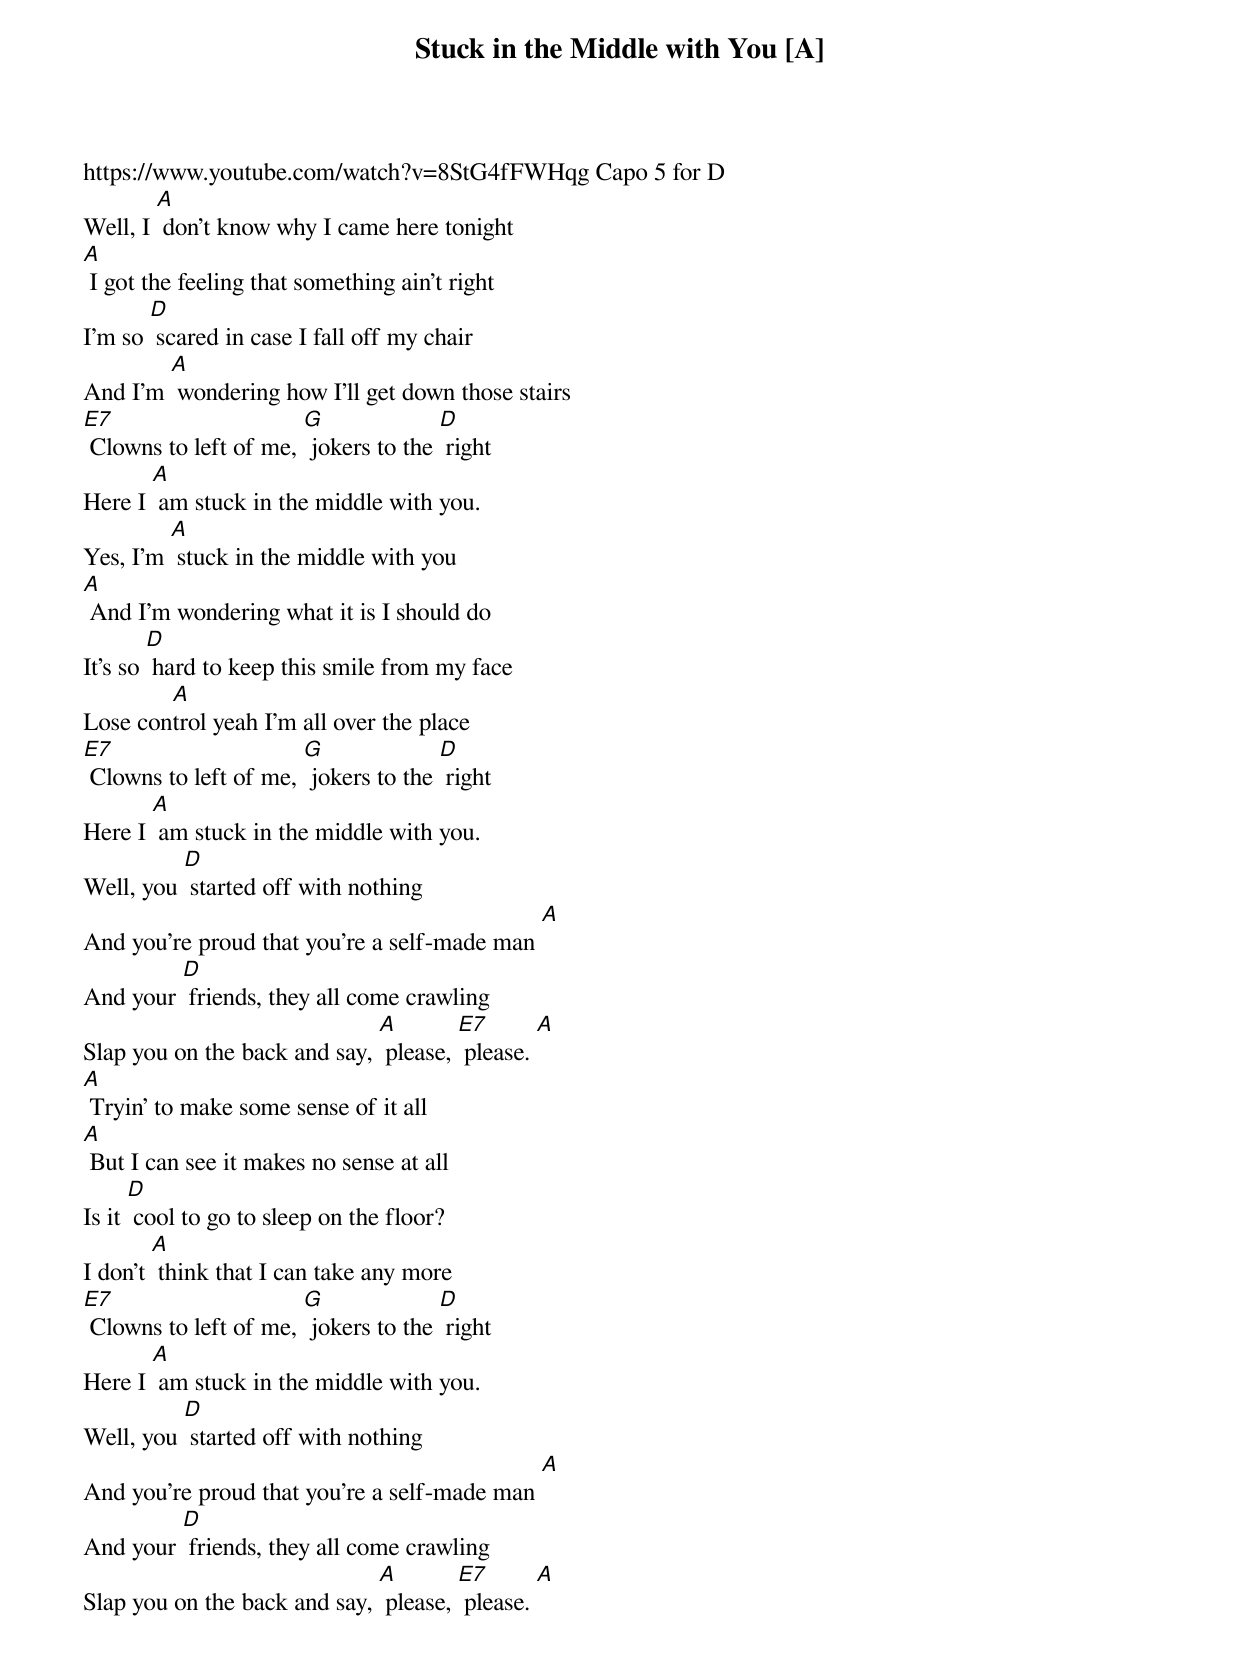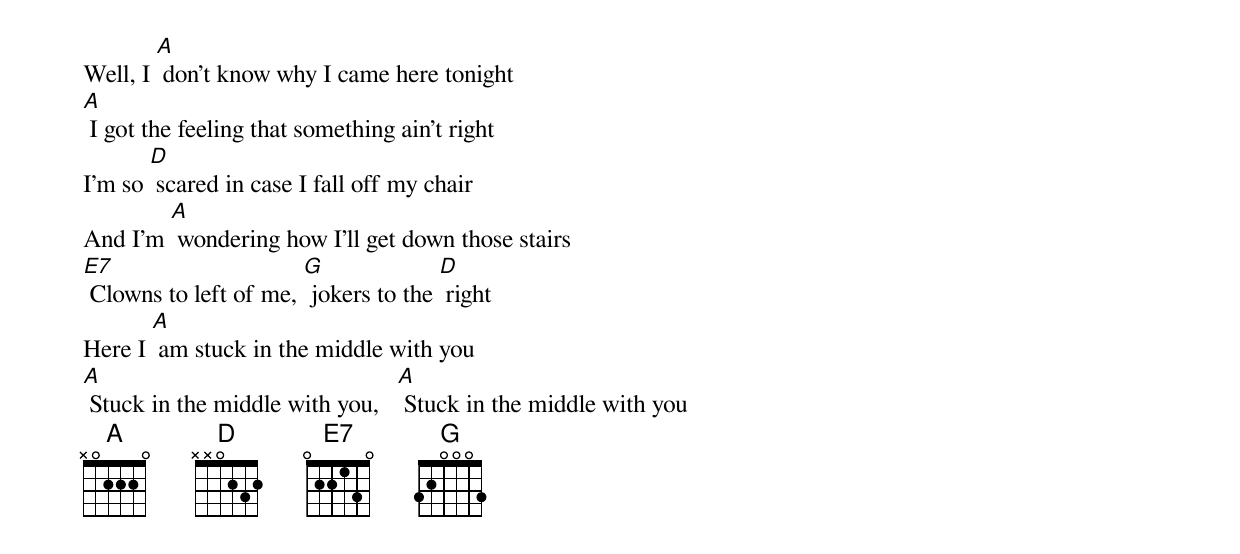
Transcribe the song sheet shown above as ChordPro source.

{t: Stuck in the Middle with You [A] }
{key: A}
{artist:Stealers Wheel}
https://www.youtube.com/watch?v=8StG4fFWHqg Capo 5 for D
Well, I [A] don't know why I came here tonight
[A] I got the feeling that something ain't right
I'm so [D] scared in case I fall off my chair
And I'm [A] wondering how I'll get down those stairs
[E7] Clowns to left of me, [G] jokers to the [D] right
Here I [A] am stuck in the middle with you.
{c: }
Yes, I'm [A] stuck in the middle with you
[A] And I'm wondering what it is I should do
It's so [D] hard to keep this smile from my face
Lose con[A]trol yeah I'm all over the place
[E7] Clowns to left of me, [G] jokers to the [D] right
Here I [A] am stuck in the middle with you.
{c: }
Well, you [D] started off with nothing
And you're proud that you're a self-made man [A]
And your [D] friends, they all come crawling
Slap you on the back and say, [A] please, [E7] please. [A]
{c: }
[A] Tryin' to make some sense of it all
[A] But I can see it makes no sense at all
Is it [D] cool to go to sleep on the floor?
I don't [A] think that I can take any more
[E7] Clowns to left of me, [G] jokers to the [D] right
Here I [A] am stuck in the middle with you.
{c: }
Well, you [D] started off with nothing
And you're proud that you're a self-made man [A]
And your [D] friends, they all come crawling
Slap you on the back and say, [A] please, [E7] please. [A]
{c: }
Well, I [A] don't know why I came here tonight
[A] I got the feeling that something ain't right
I'm so [D] scared in case I fall off my chair
And I'm [A] wondering how I'll get down those stairs
[E7] Clowns to left of me, [G] jokers to the [D] right
Here I [A] am stuck in the middle with you
[A] Stuck in the middle with you,   [A] Stuck in the middle with you
